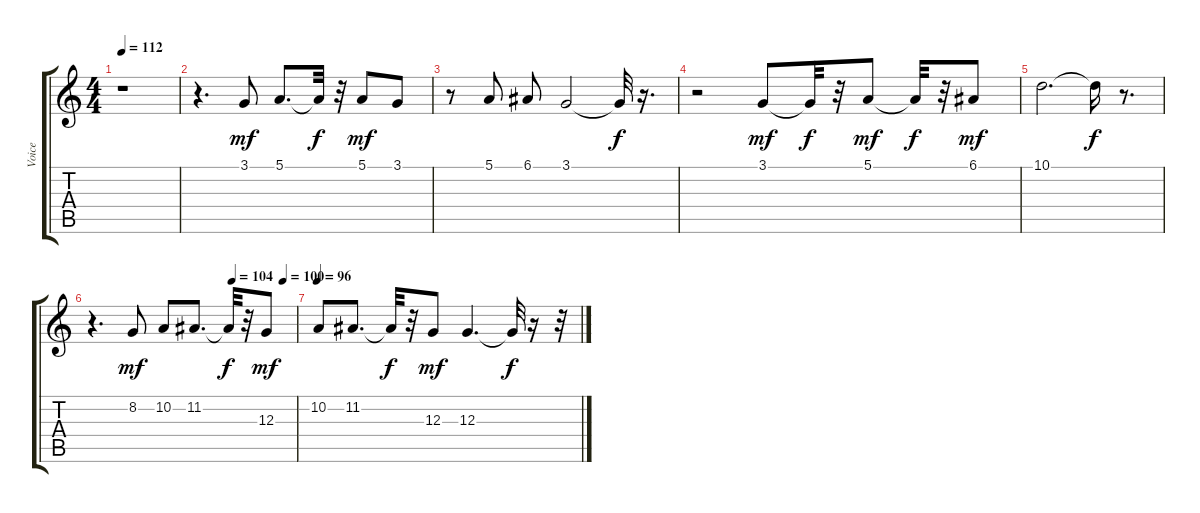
\track ("Voice" "Voice") {instrument voiceoohs}
\staff {score tabs}
\tuning (E4 B3 G3 D3 A2 E2) {hide}
\ts (4 4)
\tempo 112
\clef g2
\ks c
r.1{dy f} |
r.4{d} 3.1.8{dy mf} 5.1.8{d} 5.1{t}.32{dy f} r.32 5.1.8{dy mf} 3.1.8 |
r.8 5.1.8 6.1.8 3.1.2 3.1{t}.32{dy f} r.16{d} |
r.2 3.1.8{dy mf} 3.1{t}.32{dy f} r.32 5.1.8{dy mf} 5.1{t}.32{dy f} r.32 6.1.8{dy mf} |
10.1.2{d} 10.1{t}.16{dy f} r.8{d} |
\tempo (104 0.6875)
\tempo (100 0.9375)
r.4{d} 8.2.8{dy mf} 10.2.8 11.2.8{d} 11.2{t}.32{dy f} r.32 12.3.8{dy mf} |
\tempo 96
10.2.8 11.2.8{d} 11.2{t}.32{dy f} r.32 12.3.8{dy mf} 12.3.4{d} 12.3{t}.32{dy f} r.16 r.32
